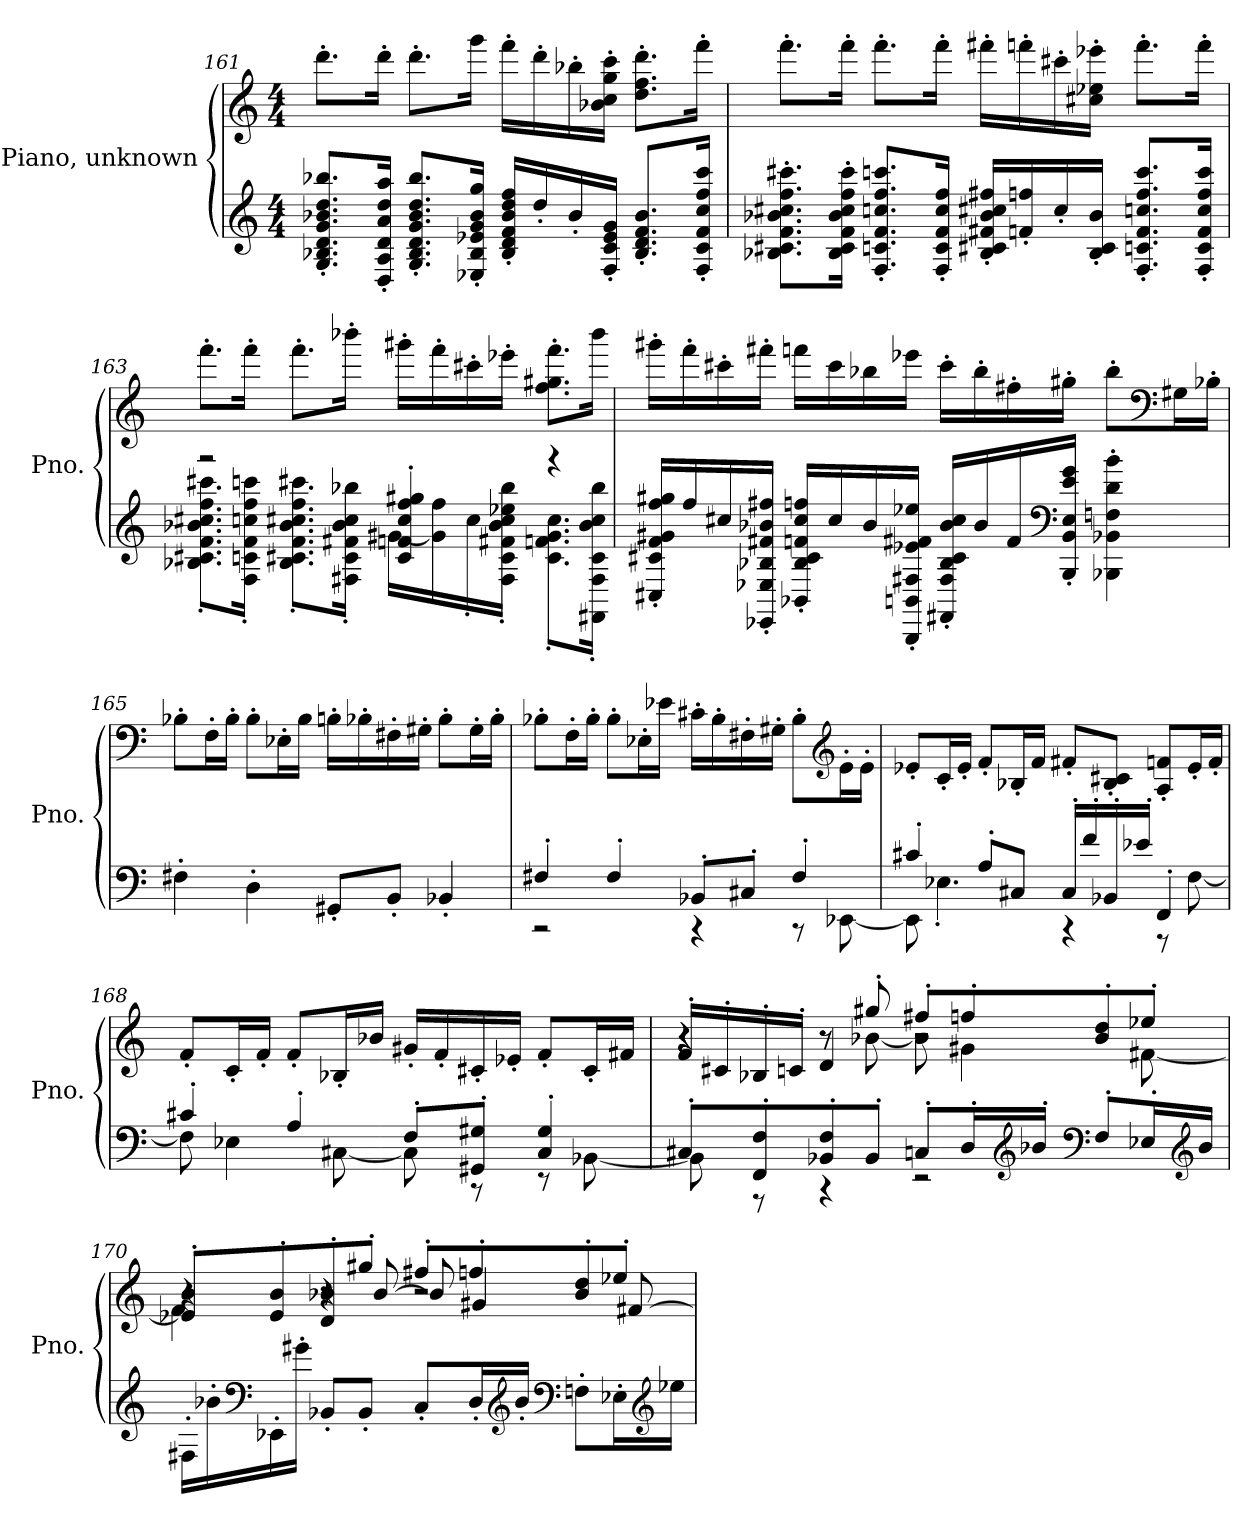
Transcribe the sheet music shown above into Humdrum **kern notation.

**kern	**kern
*part1	*part1
*staff2	*staff1
*I"Piano, unknown	*
*I'Pno.	*
*clefG2	*clefG2
*k[]	*k[]
*M4/4	*M4/4
=161	=161
8.G/' 8.B-X/' 8.d/' 8.g/' 8.b-X/' 8.dd/' 8.bb-X/'L	8.ddd'\L
16D/' 16A/' 16d/' 16a/' 16dd/' 16aa/'Jk	16ddd'\Jk
8.G/' 8.B-/' 8.d/' 8.g/' 8.b-/' 8.dd/' 8.bb-/'L	8.ddd'\L
16E-X/' 16B-/' 16e-X/' 16g/' 16b-/' 16gg/'Jk	16ggg\Jk
16B-/' 16d/' 16f/' 16b-/' 16dd/' 16ff/'LL	16fff'\LL
16dd'/	16ddd'\
16b-'/	16bb-X'\
16F/' 16c/' 16e-/' 16g/'JJ	16b-X\' 16cc\' 16gg\' 16ccc\'JJ
8.B-/' 8.d/' 8.f/' 8.b-/'L	8.dd\' 8.ff\' 8.ddd\'L
16F/' 16c/' 16f/' 16cc/' 16ff/' 16ccc/'Jk	16fff'\Jk
!!LO:LB:g=z
=162	=162
8.B-X\' 8.c#X\' 8.f\' 8.b-X\' 8.cc#X\' 8.ff\' 8.ccc#X\'L	8.fff'\L
16B-\' 16c#\' 16f\' 16b-\' 16cc#\' 16ff\' 16ccc#\'Jk	16fff'\Jk
8.F/' 8.cn/' 8.f/' 8.ccn/' 8.ff/' 8.cccn/'L	8.fff'\L
16F/' 16c/' 16f/' 16cc/' 16ff/'Jk	16fff'\Jk
16B-/' 16c#X/' 16f#X/' 16b-/' 16cc#X/' 16ff#X/'LL	16fff#X'\LL
16fn/' 16ffn/'	16fffn'\
16cc#'/	16ccc#X'\
16B-/' 16c#/' 16b-/'JJ	16cc#X\' 16ee-X\' 16eee-X\'JJ
8.F/' 8.cn/' 8.f/' 8.ccn/' 8.ff/' 8.ccc/'L	8.fff'\L
16F/' 16c/' 16f/' 16cc/' 16ff/' 16ccc/'Jk	16fff'\Jk
!!LO:PB:g=z
=163	=163
*^	*
2r	8.B-X\' 8.c#X\' 8.f\' 8.b-X\' 8.cc#X\' 8.ff\' 8.ccc#X\'L	8.fff'\L
.	16F\' 16cn\' 16f\' 16ccn\' 16ff\' 16cccn\'Jk	16fff'\Jk
.	8.B-\' 8.c#X\' 8.f\' 8.b-\' 8.cc#X\' 8.ff\' 8.ccc#X\'L	8.fff'\L
.	16F#X\' 16c#\' 16f#X\' 16b-\' 16cc#\' 16bb-X\'Jk	16bbb-X'\Jk
4c#/' 4fn/' 4cc#/' 4ff/' 4gg#X/'	[16g#X\LL	16ggg#X'\LL
.	16g#\] 16ff\	16fff'\
.	16cc#'\	16ccc#X'\
.	16F#\' 16c#\' 16f#X\' 16b-\' 16cc#\' 16ee-X\' 16bb-\'JJ	16eee-X'\JJ
4r	8.c#\' 8.fn\' 8.g#\' 8.cc#\'L	8.ff\' 8.gg#X\' 8.fff\'L
.	16FF#X\' 16F#\' 16c#\' 16b-\' 16cc#\' 16bb-\'Jk	16bbb-\Jk
*v	*v	*
!!LO:LB:g=z
=164	=164
16C#X/' 16c#X/' 16f/' 16g#X/' 16ff/' 16gg#X/'LL	16ggg#X'\LL
16ff/	16fff'\
16cc#X/	16ccc#X'\
16EE-X/' 16E-X/' 16B-X/' 16f#X/' 16b-X/' 16ff#X/'JJ	16fff#X'\JJ
16BB-X/' 16B-/' 16c#/' 16fn/' 16cc#/' 16ffn/'LL	16fffn\LL
16cc#/	16ccc#\
16b-/	16bb-X\
16BBB/' 16BBn/' 16F#X/' 16e-X/' 16f#X/' 16ee-X/'JJ	16eee-X\JJ
16FF#X/' 16F#/' 16B-/' 16c#/' 16b-/' 16cc#/'LL	16ccc#'\LL
16b-/	16bb-'\
16f#/	16ff#X'\
*clefF4	*
16BBB/' 16BB/' 16E-/' 16e-/' 16g#/'JJ	16gg#X'\JJ
4BBB-X\' 4BB-X\' 4Fn\' 4d\' 4b-\'	8bb-'\L
*	*clefF4
.	16G#X\L
.	16B-X'\JJ
!!LO:LB:g=z
=165	=165
4F#X'\	8B-X'\L
.	16F'\L
.	16B-'\JJ
4D'\	8B-'\L
.	16E-X'\L
.	16B-\JJ
8GG#X'/L	16Bn'\LL
.	16B-X'\
8BB'/J	16F#X'\
.	16G#X'\JJ
4BB-X'/	8B-'\L
.	16G#'\L
.	16B-'\JJ
=166	=166
*^	*
4F#X'/	2r	8B-X'\L
.	.	16F'\L
.	.	16B-'\JJ
4F#'/	.	8B-'\L
.	.	16E-X'\L
.	.	16e-X\JJ
8BB-X'/L	4r	16c#X'\LL
.	.	16B-'\
8C#X'/J	.	16F#X'\
.	.	16G#X'\JJ
4F#'/	8r	8B-'\L
*	*	*clefG2
.	[8EE-X\	16e-'\L
.	.	16e-'\JJ
!!LO:LB:g=z
=167	=167	=167
4c#X'/	8EE-\]	8e-X'/L
.	4.E-X'\	16c'/L
.	.	16e-'/JJ
8A'/L	.	8f'/L
8C#X/J	.	16B-X'/L
.	.	16f/JJ
16C#'/LL	4r	8f#X'/L
16f'/	.	.
16BB-X'/	.	8B-/' 8c#X/'J
16e-X'/JJ	.	.
4FF'/	8r	8A/' 8fn/'L
.	[8F\	16e-'/L
.	.	16f'/JJ
=168	=168	=168
4c#X'/	8F\]	8f'/L
.	4E-X\	16c'/L
.	.	16f'/JJ
4A'/	.	8f'/L
.	[8C#X\	16B-X'/L
.	.	16b-X/JJ
8F'/L	8C#\]	16g#X'/LL
.	.	16f'/
8GG#X/' 8G#X/'J	8r	16c#X'/
.	.	16e-X'/JJ
4C#/' 4G#/'	8r	8f'/L
.	[8BB-X\	16c#'/L
.	.	16f#X/JJ
!!LO:LB:g=z
=169	=169	=169
*	*	*^
*	*	*	*^
8C#X'/L	8BB-\]	16f'/LL	4r	4r
.	.	16c#X'/	.	.
8FF/' 8F/'	8r	16B-X'/	.	.
.	.	16cn'/JJ	.	.
8BB-X/' 8F/'	4r	8r	8r	4d/
8BB-'/J	.	8gg#X'/	[8b-X\	.
8Cn'/L	2r	8ff#X'/L	8b-\]	2r
16D'/L	.	8ffn'/	4g#X\	.
*clefG2	*	*	*	*
16b-X'/JJ	.	.	.	.
*clefF4	*	*	*	*
8F'/L	.	8b-/' 8dd/'	.	.
16E-X'/L	.	8ee-X'/J	[8f#X\	.
*clefG2	*	*	*	*
16b-/JJ	.	.	.	.
*v	*v	*	*	*
!!LO:LB:g=z	!!	!!
=170	=170	=170	=170
16F#X'\LL	8e-X/' 8b/'L	4f#\]	4r
16b-X'\	.	.	.
*clefF4	*	*	*
16EE-X'\	8e-/' 8b/'	.	.
16g#X'\JJ	.	.	.
8BB-X'/L	8d/' 8b-X/'	4r	8r
8BB-'/J	8gg#X'/J	.	[8b-/
8C'/L	8ff#X'/L	2r	8b-/]
16D'/L	8ffn'/	.	4g#X/
*clefG2	*	*	*
16b-'/JJ	.	.	.
*clefF4	*	*	*
8Fn'\L	8b-/' 8dd/'	.	.
16E-X'\L	8ee-X'/J	.	[8f#X/
*clefG2	*	*	*
16ee-X\JJ	.	.	.
*	*v	*v	*v
=	=
*-	*-
